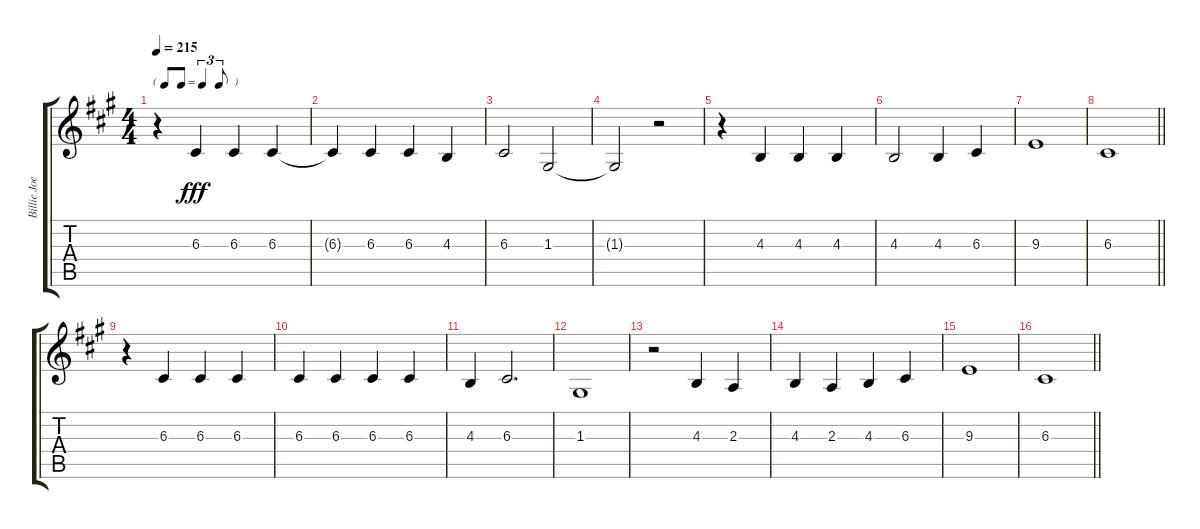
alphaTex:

\track ("Billie Joe Vocals" "Billie Joe") {instrument lead2sawtooth}
\staff {score tabs}
\tuning (E4 B3 G3 D3 A2 E2) {hide}
\ts (4 4)
\tf triplet8th
\tempo 215
\clef g2
\ks a
r.4{dy fff} 6.3.4 6.3.4 6.3.4 |
6.3{t}.4 6.3.4 6.3.4 4.3.4 |
6.3.2 1.3.2 |
1.3{t}.2 r.2 |
r.4 4.3.4 4.3.4 4.3.4 |
4.3.2 4.3.4 6.3.4 |
9.3.1 |
\barLineRight lightlight
6.3.1 |
r.4 6.3.4 6.3.4 6.3.4 |
6.3.4 6.3.4 6.3.4 6.3.4 |
4.3.4 6.3.2{d} |
1.3.1 |
r.2 4.3.4 2.3.4 |
4.3.4 2.3.4 4.3.4 6.3.4 |
9.3.1 |
\barLineRight lightlight
6.3.1
